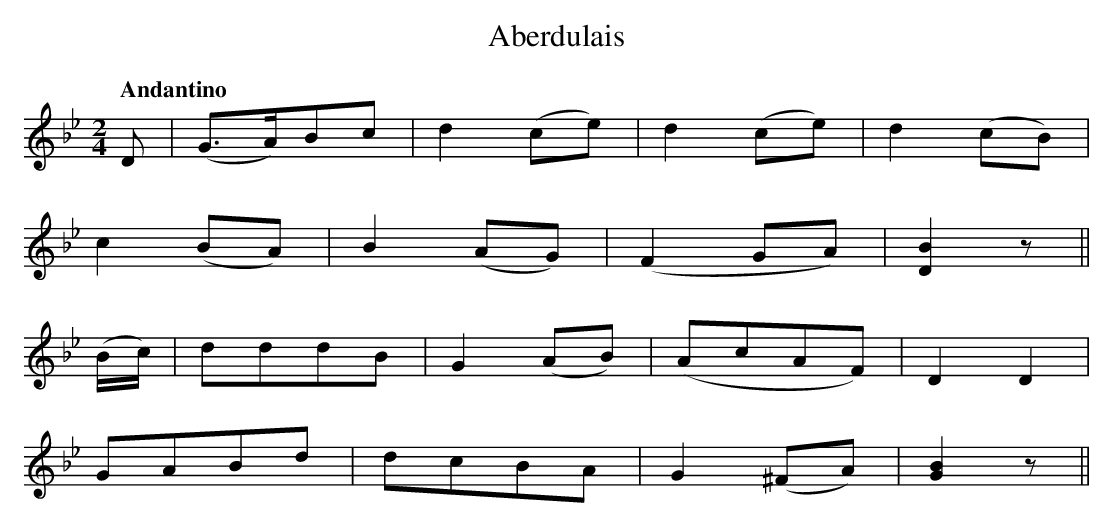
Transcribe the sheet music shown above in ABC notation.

X:1
T:Aberdulais
M:2/4
L:1/8
Q:"Andantino"
K:Gmin
D|(G>A)Bc|d2 (ce)|d2 (ce)|d2 (cB)|
c2 (BA)|B2 (AG)|(F2 GA)|[D2B2]z||
(B/c/)|dddB|G2 (AB)|(AcAF)|D2D2|
GABd|dcBA|G2 (^FA)|[B2G2] z||
